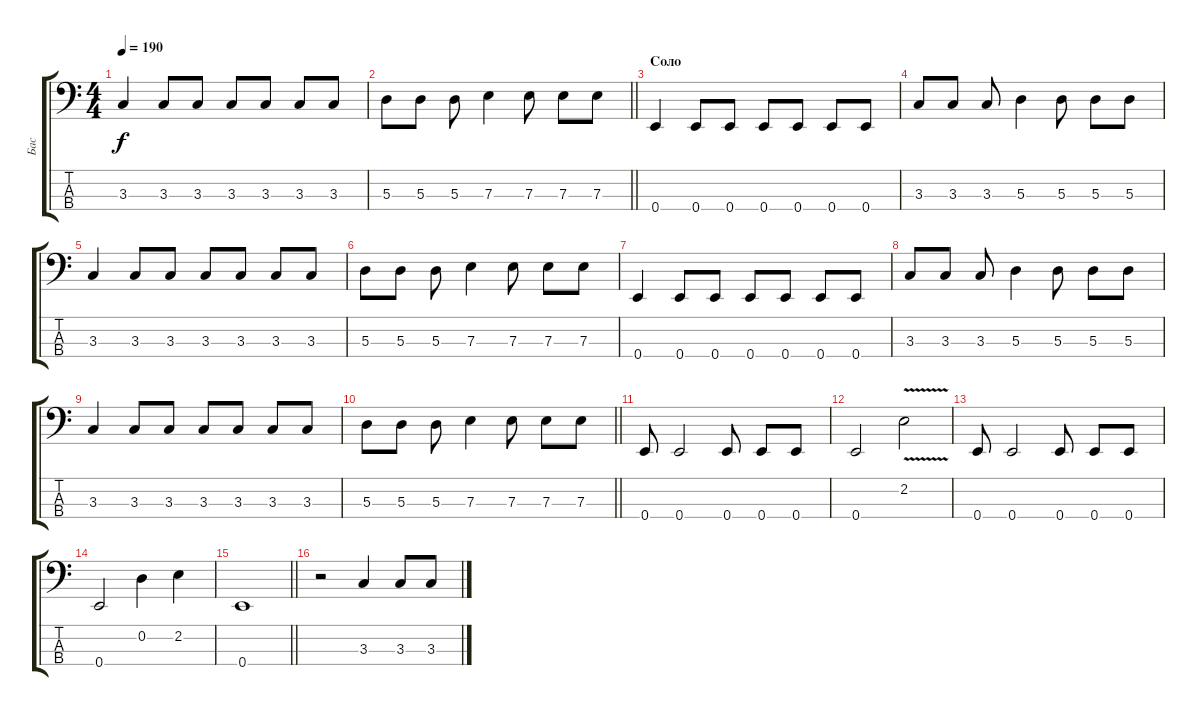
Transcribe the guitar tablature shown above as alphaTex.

\track ("Бас" "Бас") {instrument electricbassfinger}
\staff {score tabs}
\tuning (G2 D2 A1 E1) {hide}
\ts (4 4)
\tempo 190
\clef f4
\ks c
3.3.4{dy f} 3.3.8 3.3.8 3.3.8 3.3.8 3.3.8 3.3.8 |
\barLineRight lightlight
5.3.8 5.3.8 5.3.8 7.3.4 7.3.8 7.3.8 7.3.8 |
\section ("" "Соло")
0.4.4 0.4.8 0.4.8 0.4.8 0.4.8 0.4.8 0.4.8 |
3.3.8 3.3.8 3.3.8 5.3.4 5.3.8 5.3.8 5.3.8 |
3.3.4 3.3.8 3.3.8 3.3.8 3.3.8 3.3.8 3.3.8 |
5.3.8 5.3.8 5.3.8 7.3.4 7.3.8 7.3.8 7.3.8 |
0.4.4 0.4.8 0.4.8 0.4.8 0.4.8 0.4.8 0.4.8 |
3.3.8 3.3.8 3.3.8 5.3.4 5.3.8 5.3.8 5.3.8 |
3.3.4 3.3.8 3.3.8 3.3.8 3.3.8 3.3.8 3.3.8 |
\barLineRight lightlight
5.3.8 5.3.8 5.3.8 7.3.4 7.3.8 7.3.8 7.3.8 |
0.4.8 0.4.2 0.4.8 0.4.8 0.4.8 |
0.4.2 2.2{v}.2 |
0.4.8 0.4.2 0.4.8 0.4.8 0.4.8 |
0.4.2 0.2.4 2.2.4 |
\barLineRight lightlight
0.4.1 |
r.2 3.3.4 3.3.8 3.3.8
